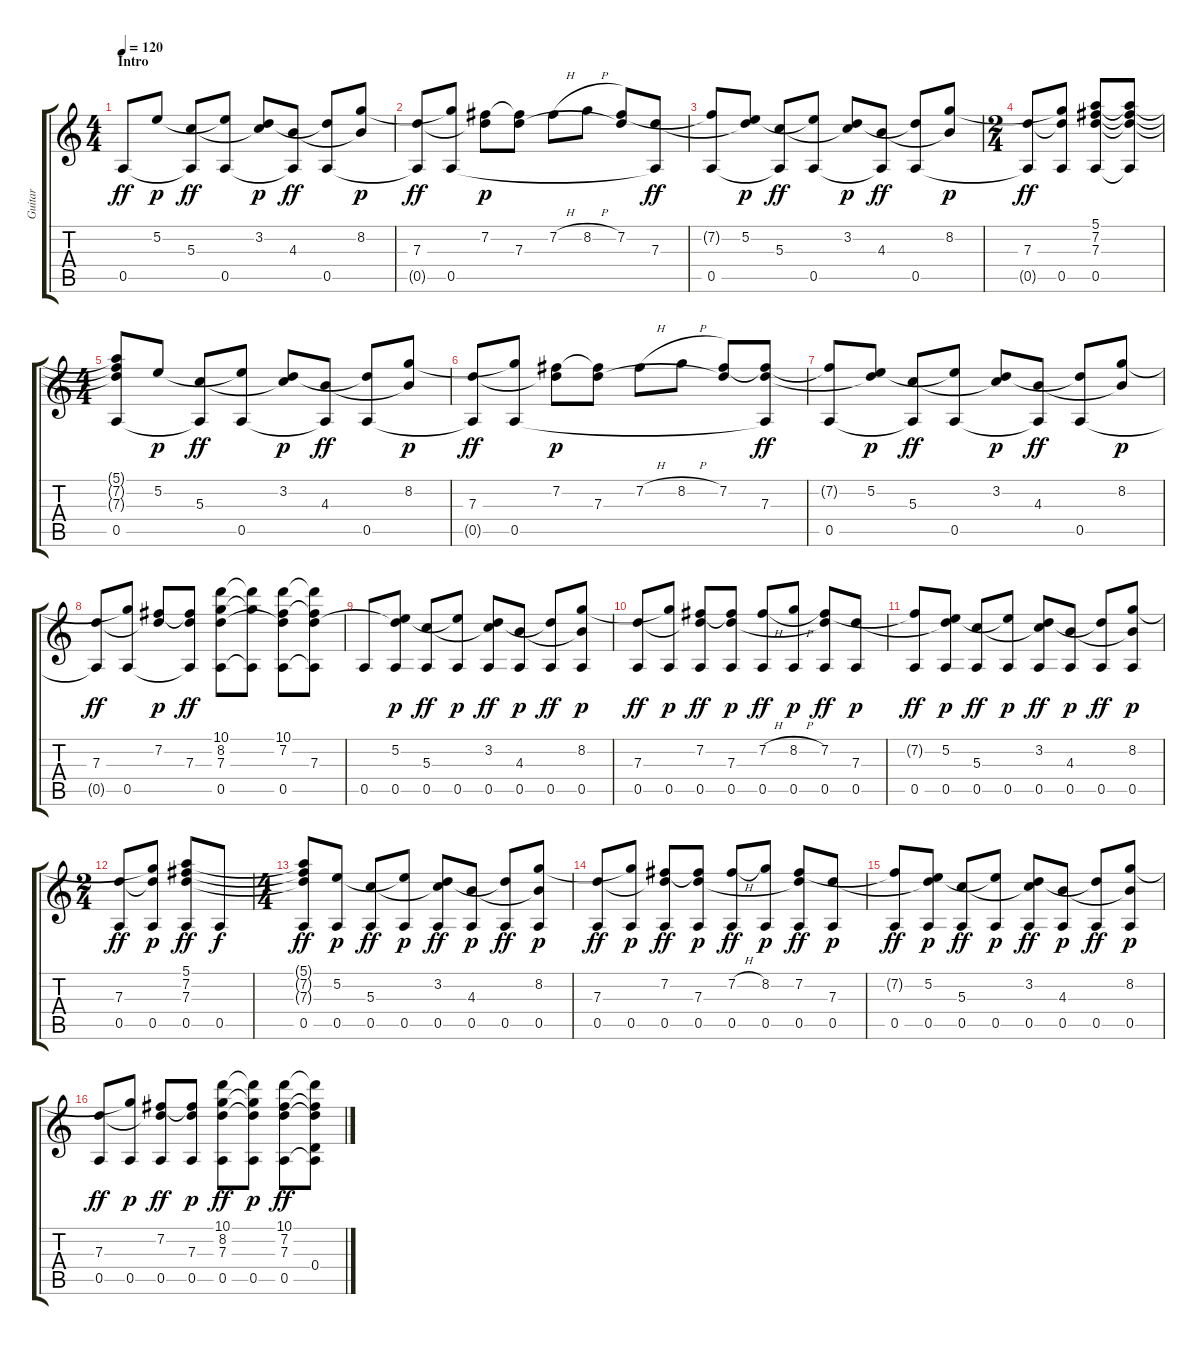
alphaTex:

\track ("Guitar" "Guitar") {instrument acousticguitarnylon}
\staff {score tabs}
\tuning (E4 B3 G3 D3 A2 E2) {hide}
\ts (4 4)
\section ("" "Intro")
\tempo 120
\clef g2
\ks c
0.5.8{dy ff instrument acousticguitarnylon} 5.2.8{dy p} (5.3 0.5{t}).8{dy ff} (5.2{t} 0.5).8 (3.2 5.3{t}).8{dy p} (4.3 0.5{t}).8{dy ff} (3.2{t} 0.5).8 (8.2 4.3{t}).8{dy p} |
(7.3 0.5{t}).8{dy ff} (8.2{t} 0.5).8 (7.2 7.3{t}).8{dy p} (7.2{t} 7.3).8 7.2{h}.8 8.2{h}.8 (7.2 7.3{t}).8 (7.3 0.5{t}).8{dy ff} |
(7.2{t} 0.5).8 (5.2 7.3{t}).8{dy p} (5.3 0.5{t}).8{dy ff} (5.2{t} 0.5).8 (3.2 5.3{t}).8{dy p} (4.3 0.5{t}).8{dy ff} (3.2{t} 0.5).8 (8.2 4.3{t}).8{dy p} |
\ts (2 4)
(7.3 0.5{t}).8{dy ff} (8.2{t} 7.3{t} 0.5).8 (5.1 7.2 7.3 0.5).8 (5.1{t} 7.2{t} 7.3{t} 0.5{t}).8 |
\ts (4 4)
(5.1{t} 7.2{t} 7.3{t} 0.5).8 5.2.8{dy p} (5.3 0.5{t}).8{dy ff} (5.2{t} 0.5).8 (3.2 5.3{t}).8{dy p} (4.3 0.5{t}).8{dy ff} (3.2{t} 0.5).8 (8.2 4.3{t}).8{dy p} |
(7.3 0.5{t}).8{dy ff} (8.2{t} 0.5).8 (7.2 7.3{t}).8{dy p} (7.2{t} 7.3).8 7.2{h}.8 8.2{h}.8 (7.2 7.3{t}).8 (7.2{t} 7.3 0.5{t}).8{dy ff} |
(7.2{t} 0.5).8 (5.2 7.3{t}).8{dy p} (5.3 0.5{t}).8{dy ff} (5.2{t} 0.5).8 (3.2 5.3{t}).8{dy p} (4.3 0.5{t}).8{dy ff} (3.2{t} 0.5).8 (8.2 4.3{t}).8{dy p} |
(7.3 0.5{t}).8{dy ff} (8.2{t} 0.5).8 (7.2 7.3{t}).8{dy p} (7.2{t} 7.3 0.5{t}).8{dy ff} (10.1 8.2 7.3 0.5).8 (10.1{t} 8.2{t} 0.5{t}).8 (10.1 7.2 7.3{t} 0.5).8 (10.1{t} 7.2{t} 7.3 0.5{t}).8 |
0.5.8 (5.2 7.3{t} 0.5).8{dy p} (5.3 0.5).8{dy ff} (5.2{t} 0.5).8{dy p} (3.2 5.3{t} 0.5).8{dy ff} (4.3 0.5).8{dy p} (3.2{t} 0.5).8{dy ff} (8.2 4.3{t} 0.5).8{dy p} |
(7.3 0.5).8{dy ff} (8.2{t} 0.5).8{dy p} (7.2 7.3{t} 0.5).8{dy ff} (7.2{t} 7.3 0.5).8{dy p} (7.2{h} 0.5).8{dy ff} (8.2{h} 0.5).8{dy p} (7.2 7.3{t} 0.5).8{dy ff} (7.3 0.5).8{dy p} |
(7.2{t} 0.5).8{dy ff} (5.2 7.3{t} 0.5).8{dy p} (5.3 0.5).8{dy ff} (5.2{t} 0.5).8{dy p} (3.2 5.3{t} 0.5).8{dy ff} (4.3 0.5).8{dy p} (3.2{t} 0.5).8{dy ff} (8.2 4.3{t} 0.5).8{dy p} |
\ts (2 4)
(7.3 0.5).8{dy ff} (8.2{t} 7.3{t} 0.5).8{dy p} (5.1 7.2 7.3 0.5).8{dy ff} 0.5.8{dy f} |
\ts (4 4)
(5.1{t} 7.2{t} 7.3{t} 0.5).8{dy ff} (5.2 0.5).8{dy p} (5.3 0.5).8{dy ff} (5.2{t} 0.5).8{dy p} (3.2 5.3{t} 0.5).8{dy ff} (4.3 0.5).8{dy p} (3.2{t} 0.5).8{dy ff} (8.2 4.3{t} 0.5).8{dy p} |
(7.3 0.5).8{dy ff} (8.2{t} 0.5).8{dy p} (7.2 7.3{t} 0.5).8{dy ff} (7.2{t} 7.3 0.5).8{dy p} (7.2{h} 0.5).8{dy ff} (8.2 0.5).8{dy p} (7.2 7.3{t} 0.5).8{dy ff} (7.3 0.5).8{dy p} |
(7.2{t} 0.5).8{dy ff} (5.2 7.3{t} 0.5).8{dy p} (5.3 0.5).8{dy ff} (5.2{t} 0.5).8{dy p} (3.2 5.3{t} 0.5).8{dy ff} (4.3 0.5).8{dy p} (3.2{t} 0.5).8{dy ff} (8.2 4.3{t} 0.5).8{dy p} |
(7.3 0.5).8{dy ff} (8.2{t} 0.5).8{dy p} (7.2 7.3{t} 0.5).8{dy ff} (7.2{t} 7.3 0.5).8{dy p} (10.1 8.2 7.3 0.5).8{dy ff} (10.1{t} 8.2{t} 7.3{t} 0.5).8{dy p} (10.1 7.2 7.3 0.5).8{dy ff} (10.1{t} 7.2{t} 7.3{t} 0.4 0.5{t}).8
